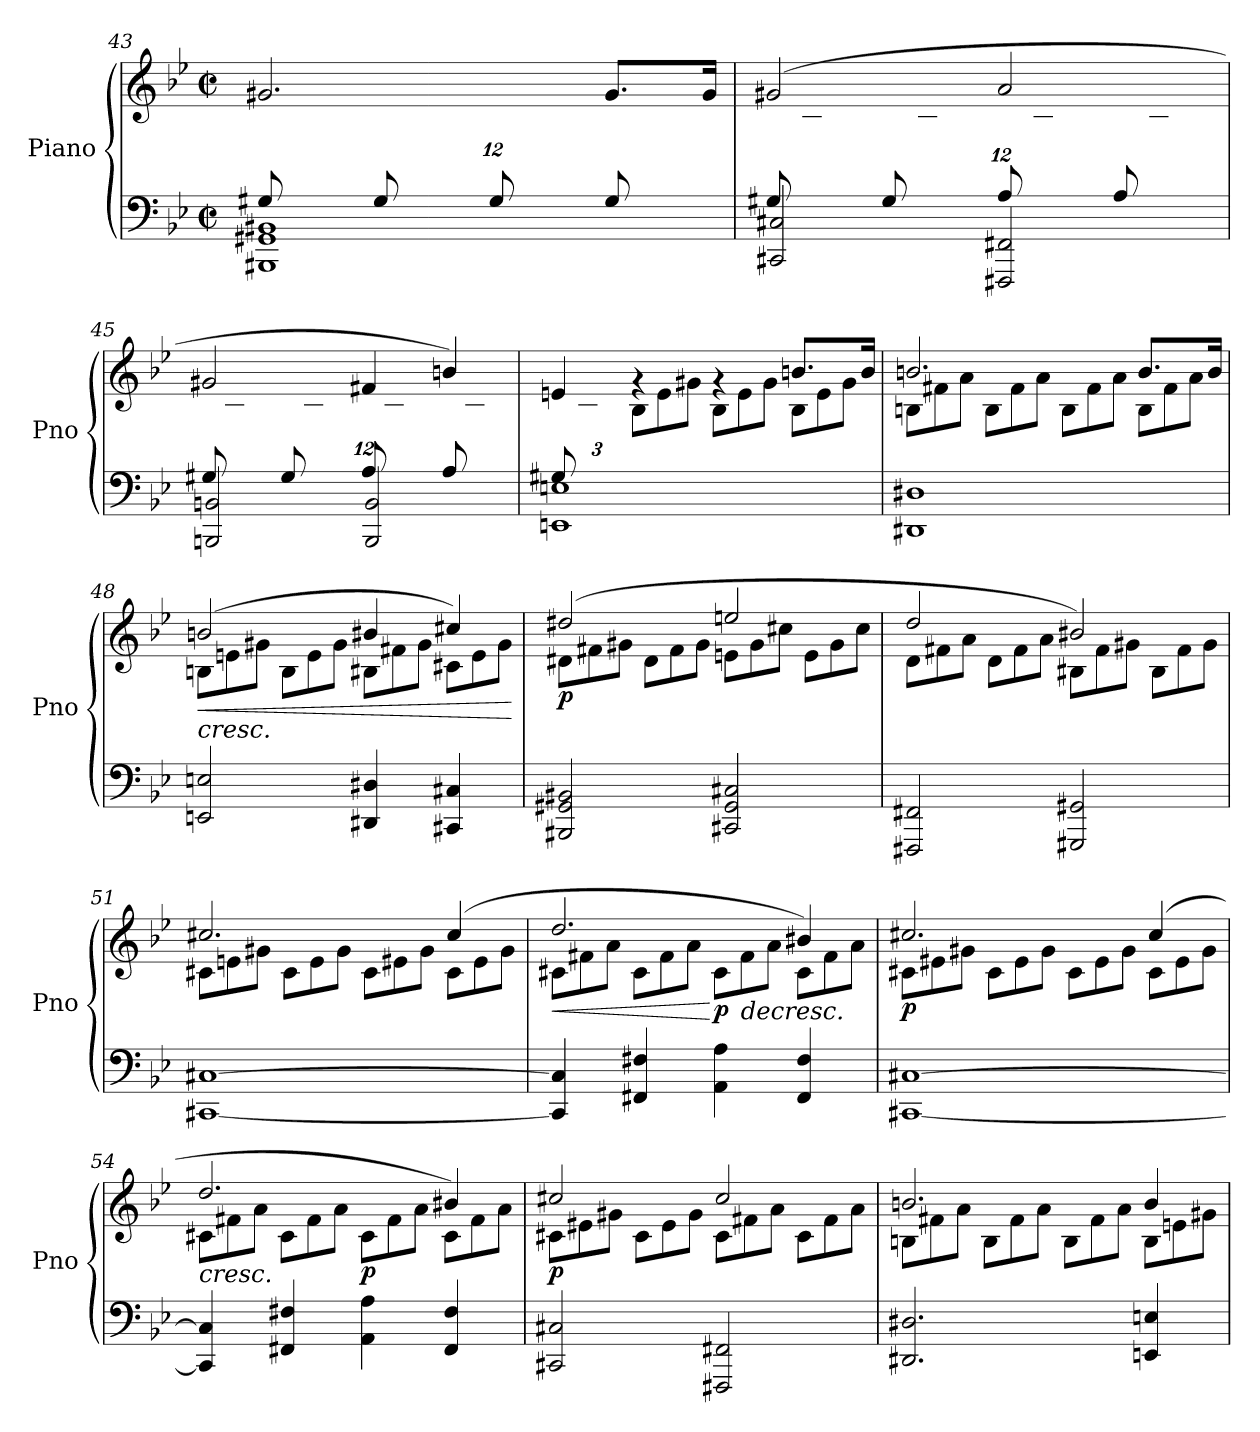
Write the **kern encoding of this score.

**kern	**kern	**dynam
*part1	*part1	*part1
*staff2	*staff1	*staff1/2
*I"Piano	*	*
*I'Pno	*	*
!!LO:PB:g=z
*clefF4	*clefG2	*
*k[b-e-]	*k[b-e-]	*
*M4/4	*M4/4	*
*met(c|)	*met(c|)	*
*Xtuplet	*	*
=43	=43	=43
*^	*^	*
12G#X/L	1BBB#X 1GG#X 1BB#X	2.g#X/	12ryy	.
6ryy	.	.	12d#X\	.
.	.	.	12f#X\J	.
12G#/L	.	.	12ryy	.
6ryy	.	.	12d#\	.
.	.	.	12f#\J	.
12G#/L	.	.	12ryy	.
6ryy	.	.	12d#\	.
.	.	.	12f#\J	.
12G#/L	.	8.g#/L	12ryy	.
6ryy	.	.	12d#\	.
.	.	.	12f#\J	.
.	.	16g#/Jk	.	.
=44	=44	=44	=44	=44
12G#X/L	2CC#X/ 2C#X/	(>2g#X/	12ryy	.
6ryy	.	.	12c#X\	.
.	.	.	12en\J	.
12G#/L	.	.	12ryy	.
6ryy	.	.	12c#\	.
.	.	.	12e\J	.
12A/L	2FFF#X/ 2FF#X/	2a/	12ryy	.
6ryy	.	.	12c#\	.
.	.	.	12f#X\J	.
12A/L	.	.	12ryy	.
6ryy	.	.	12c#\	.
.	.	.	12f#\J	.
=45	=45	=45	=45	=45
12G#X/L	2BBBn/ 2BBn/	2g#X/	12ryy	.
6ryy	.	.	12Bn\	.
.	.	.	12en\J	.
12G#/L	.	.	12ryy	.
6ryy	.	.	12B\	.
.	.	.	12e\J	.
12A/L	2BBB/ 2BB/	4f#X/	12ryy	.
6ryy	.	.	12B\	.
.	.	.	12d#X\J	.
12A/L	.	4bn/)	12ryy	.
6ryy	.	.	12B\	.
.	.	.	12d#\J	.
!!LO:LB:g=z	!!
=46	=46	=46	=46	=46
12G#X/L	1EEn 1En	4en/	12ryy	.
12%11ryy	.	.	12Bn\	.
.	.	.	12e\J	.
*	*	*	*Xtuplet	*
.	.	4rg	12B\L	.
.	.	.	12e\	.
.	.	.	12g#X\J	.
.	.	4rg	12B\L	.
.	.	.	12e\	.
.	.	.	12g#\J	.
.	.	8.bn/L	12B\L	.
.	.	.	12e\	.
.	.	.	12g#\J	.
.	.	16b/Jk	.	.
*v	*v	*	*	*
!!LO:LB:g=z	!!
=47	=47	=47	=47
1DD#X 1D#X	2.bn/	12Bn\L	.
.	.	12f#X\	.
.	.	12a\J	.
.	.	12B\L	.
.	.	12f#\	.
.	.	12a\J	.
.	.	12B\L	.
.	.	12f#\	.
.	.	12a\J	.
.	8.b/L	12B\L	.
.	.	12f#\	.
.	.	12a\J	.
.	16b/Jk	.	.
=48	=48	=48	=48
!	!LO:TX:b:i:t=cresc.	!	!
!	!	!	!LO:HP:b
2EEn/ 2En/	(>2bn/	12Bn\L	<
.	.	12en\	.
.	.	12g#X\J	.
.	.	12B\L	.
.	.	12e\	.
.	.	12g#\J	.
4DD#X/ 4D#X/	4b#X/	12B#X\L	.
.	.	12f#X\	.
.	.	12g#\J	.
4CC#X/ 4C#X/	4cc#X/)	12c#X\L	.
.	.	12e\	.
.	.	12g#\J	.
*	*v	*v	*
.	.	[
=49	=49	=49
*	*^	*
!	!	!	!LO:DY:b
2BBB#X/ 2GG#X/ 2BB#X/	(>2dd#X/	12d#X\L	p
.	.	12f#X\	.
.	.	12g#X\J	.
.	.	12d#\L	.
.	.	12f#\	.
.	.	12g#\J	.
2CC#X/ 2GG#/ 2C#X/	2een/	12en\L	.
.	.	12g#\	.
.	.	12cc#X\J	.
.	.	12e\L	.
.	.	12g#\	.
.	.	12cc#\J	.
!!LO:LB:g=z	!!
=50	=50	=50	=50
2FFF#X/ 2FF#X/	2dd/	12d\L	.
.	.	12f#X\	.
.	.	12a\J	.
.	.	12d\L	.
.	.	12f#\	.
.	.	12a\J	.
2GGG#X/ 2GG#X/	2b#X/)	12B#X\L	.
.	.	12f#\	.
.	.	12g#X\J	.
.	.	12B#\L	.
.	.	12f#\	.
.	.	12g#\J	.
!!LO:LB:g=z	!!
=51	=51	=51	=51
[1CC#X [1C#X	2.cc#X/	12c#X\L	.
.	.	12en\	.
.	.	12g#X\J	.
.	.	12c#\L	.
.	.	12e\	.
.	.	12g#\J	.
.	.	12c#\L	.
.	.	12e#X\	.
.	.	12g#\J	.
.	(>4cc#/	12c#\L	.
.	.	12e#\	.
.	.	12g#\J	.
=52	=52	=52	=52
!	!	!	!LO:HP:b
4CC#/] 4C#/]	2.dd/	12c#X\L	<
.	.	12f#X\	.
.	.	12a\J	.
4FF#X/ 4F#X/	.	12c#\L	.
.	.	12f#\	.
.	.	12a\J	.
!	!	!	!LO:DY:n=1:b
4AA\ 4A\	.	12c#\L	[ p
!	!	!	!LO:HP:b
.	.	12f#\	>
.	.	12a\J	.
4FF#/ 4F#/	4b#X/)	12c#\L	.
.	.	12f#\	.
.	.	12a\J	.
=53	=53	=53	=53
!	!	!	!LO:DY:b
[1CC#X [1C#X	2.cc#X/	12c#X\L	p
.	.	12e#X\	.
.	.	12g#X\J	.
.	.	12c#\L	.
.	.	12e#\	.
.	.	12g#\J	.
.	.	12c#\L	.
.	.	12e#\	.
.	.	12g#\J	.
.	(>4cc#/	12c#\L	.
.	.	12e#\	.
.	.	12g#\J	.
!!LO:PB:g=z	!!
=54	=54	=54	=54
!	!	!	!LO:HP:b
4CC#/] 4C#/]	2.dd/	12c#X\L	<
.	.	12f#X\	.
.	.	12a\J	.
4FF#X/ 4F#X/	.	12c#\L	.
.	.	12f#\	.
.	.	12a\J	.
!	!	!	!LO:DY:b
4AA\ 4A\	.	12c#\L	p
.	.	12f#\	[
.	.	12a\J	.
4FF#/ 4F#/	4b#X/)	12c#\L	.
.	.	12f#\	.
.	.	12a\J	.
*	*v	*v	*
.	.	]
!!LO:PB:g=z
=55	=55	=55
*	*^	*
!	!	!	!LO:DY:b
2CC#X/ 2C#X/	2cc#X/	12c#X\L	p
.	.	12e#X\	.
.	.	12g#X\J	.
.	.	12c#\L	.
.	.	12e#\	.
.	.	12g#\J	.
2FFF#X/ 2FF#X/	2cc#/	12c#\L	.
.	.	12f#X\	.
.	.	12a\J	.
.	.	12c#\L	.
.	.	12f#\	.
.	.	12a\J	.
=56	=56	=56	=56
2.DD#X/ 2.D#X/	2.bn/	12Bn\L	.
.	.	12f#X\	.
.	.	12a\J	.
.	.	12B\L	.
.	.	12f#\	.
.	.	12a\J	.
.	.	12B\L	.
.	.	12f#\	.
.	.	12a\J	.
4EEn/ 4En/	4b/	12B\L	.
.	.	12en\	.
.	.	12g#X\J	.
*	*v	*v	*
=	=	=
*-	*-	*-
